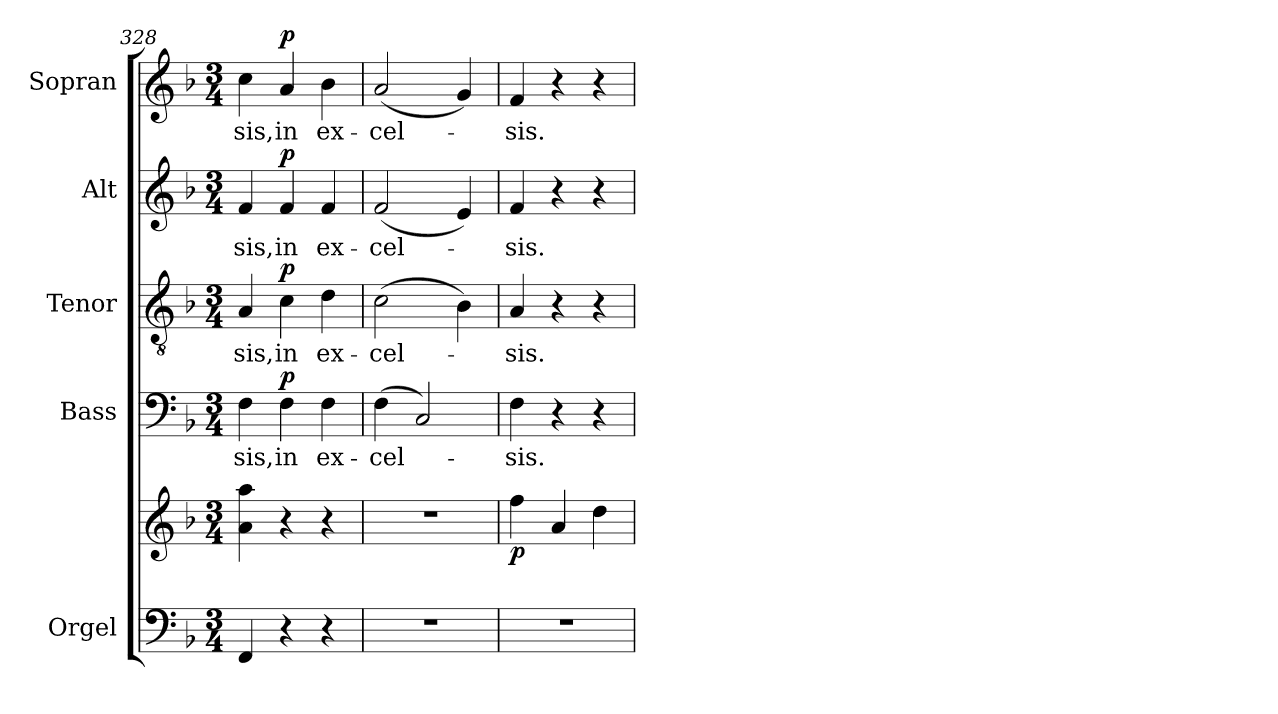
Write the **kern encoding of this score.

**kern	**kern	**dynam	**kern	**text	**dynam	**kern	**text	**dynam	**kern	**text	**dynam	**kern	**text	**dynam
*part5	*part5	*part5	*part4	*part4	*part4	*part3	*part3	*part3	*part2	*part2	*part2	*part1	*part1	*part1
*staff6	*staff5	*staff5/6	*staff4	*staff4	*staff4	*staff3	*staff3	*staff3	*staff2	*staff2	*staff2	*staff1	*staff1	*staff1
*I"Orgel	*	*	*I"Bass	*	*	*I"Tenor	*	*	*I"Alt	*	*	*I"Sopran	*	*
*I'Org.	*	*	*I'B.	*	*	*I'T.	*	*	*I'A.	*	*	*I'S.	*	*
*clefF4	*clefG2	*	*clefF4	*	*	*clefGv2	*	*	*clefG2	*	*	*clefG2	*	*
*k[b-]	*k[b-]	*	*k[b-]	*	*	*k[b-]	*	*	*k[b-]	*	*	*k[b-]	*	*
*F:	*F:	*	*F:	*	*	*F:	*	*	*F:	*	*	*F:	*	*
*M3/4	*M3/4	*	*M3/4	*	*	*M3/4	*	*	*M3/4	*	*	*M3/4	*	*
=328	=328	=328	=328	=328	=328	=328	=328	=328	=328	=328	=328	=328	=328	=328
!	!	!	!	!LO:LY:b	!	!	!LO:LY:b	!	!	!LO:LY:b	!	!	!LO:LY:b	!
4FF/	4a\ 4aa\	.	4F\	-sis,	.	4A/	-sis,	.	4f/	-sis,	.	4cc\	-sis,	.
!	!	!	!	!LO:LY:b	!LO:DY:a	!	!LO:LY:b	!LO:DY:a	!	!LO:LY:b	!LO:DY:a	!	!LO:LY:b	!LO:DY:a
4r	4r	.	4F\	in	p	4c\	in	p	4f/	in	p	4a/	in	p
!	!	!	!	!LO:LY:b	!	!	!LO:LY:b	!	!	!LO:LY:b	!	!	!LO:LY:b	!
4r	4r	.	4F\	ex-	.	4d\	ex-	.	4f/	ex-	.	4b-\	ex-	.
=329	=329	=329	=329	=329	=329	=329	=329	=329	=329	=329	=329	=329	=329	=329
!	!	!	!	!LO:LY:b	!	!	!LO:LY:b	!	!	!LO:LY:b	!	!	!LO:LY:b	!
2.r	2.r	.	(>4F\	-cel-	.	(>2c\	-cel-	.	(<2f/	-cel-	.	(<2a/	-cel-	.
.	.	.	2C/)	.	.	.	.	.	.	.	.	.	.	.
.	.	.	.	.	.	4B-\)	.	.	4e/)	.	.	4g/)	.	.
=330	=330	=330	=330	=330	=330	=330	=330	=330	=330	=330	=330	=330	=330	=330
!	!	!LO:DY:b	!	!LO:LY:b	!	!	!LO:LY:b	!	!	!LO:LY:b	!	!	!LO:LY:b	!
2.r	4ff\	p	4F\	-sis.	.	4A/	-sis.	.	4f/	-sis.	.	4f/	-sis.	.
.	4a/	.	4r	.	.	4r	.	.	4r	.	.	4r	.	.
.	4dd\	.	4r	.	.	4r	.	.	4r	.	.	4r	.	.
=	=	=	=	=	=	=	=	=	=	=	=	=	=	=
*-	*-	*-	*-	*-	*-	*-	*-	*-	*-	*-	*-	*-	*-	*-
